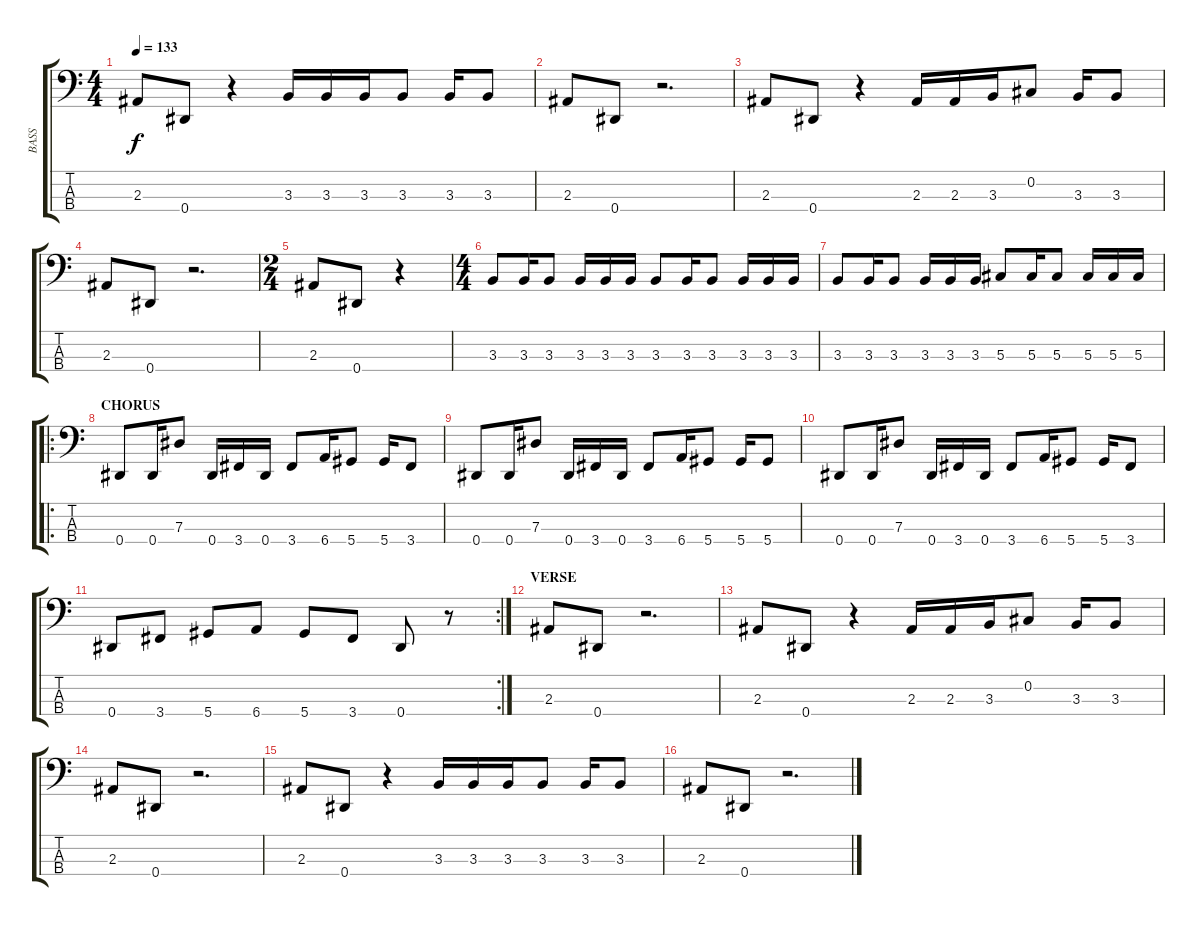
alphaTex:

\track ("BASS" "BASS") {instrument electricbassfinger}
\staff {score tabs}
\tuning (Gb2 Db2 Ab1 Eb1) {hide}
\ts (4 4)
\tempo 133
\clef f4
\ks c
2.3.8{dy f} 0.4.8 r.4 3.3.16 3.3.16 3.3.16 3.3.8 3.3.16 3.3.8 |
2.3.8 0.4.8 r.2{d} |
2.3.8 0.4.8 r.4 2.3.16 2.3.16 3.3.16 0.2.8 3.3.16 3.3.8 |
2.3.8 0.4.8 r.2{d} |
\ts (2 4)
2.3.8 0.4.8 r.4 |
\ts (4 4)
3.3.8 3.3.16 3.3.8 3.3.16 3.3.16 3.3.16 3.3.8 3.3.16 3.3.8 3.3.16 3.3.16 3.3.16 |
3.3.8 3.3.16 3.3.8 3.3.16 3.3.16 3.3.16 5.3.8 5.3.16 5.3.8 5.3.16 5.3.16 5.3.16 |
\ro
\section ("" "CHORUS")
0.4.8 0.4.16 7.3.8 0.4.16 3.4.16 0.4.16 3.4.8 6.4.16 5.4.8 5.4.16 3.4.8 |
0.4.8 0.4.16 7.3.8 0.4.16 3.4.16 0.4.16 3.4.8 6.4.16 5.4.8 5.4.16 5.4.8 |
0.4.8 0.4.16 7.3.8 0.4.16 3.4.16 0.4.16 3.4.8 6.4.16 5.4.8 5.4.16 3.4.8 |
\rc 2
0.4.8 3.4.8 5.4.8 6.4.8 5.4.8 3.4.8 0.4.8 r.8 |
\section ("" "VERSE")
2.3.8 0.4.8 r.2{d} |
2.3.8 0.4.8 r.4 2.3.16 2.3.16 3.3.16 0.2.8 3.3.16 3.3.8 |
2.3.8 0.4.8 r.2{d} |
2.3.8 0.4.8 r.4 3.3.16 3.3.16 3.3.16 3.3.8 3.3.16 3.3.8 |
2.3.8 0.4.8 r.2{d}
